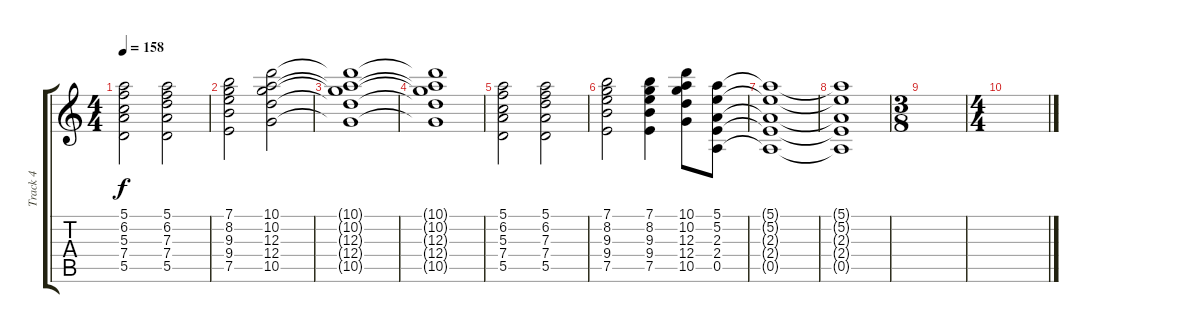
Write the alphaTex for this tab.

\track ("Track 4" "Track 4") {instrument electricguitarclean}
\staff {score tabs}
\tuning (E4 B3 G3 D3 A2 E2) {hide}
\ts (4 4)
\tempo 158
\clef g2
\ks c
(5.1 6.2 5.3 7.4 5.5).2{dy f} (5.1 6.2 7.3 7.4 5.5).2 |
(7.1 8.2 9.3 9.4 7.5).2 (10.1 10.2 12.3 12.4 10.5).2 |
(10.1{t} 10.2{t} 12.3{t} 12.4{t} 10.5{t}).1 |
(10.1{t} 10.2{t} 12.3{t} 12.4{t} 10.5{t}).1 |
(5.1 6.2 5.3 7.4 5.5).2 (5.1 6.2 7.3 7.4 5.5).2 |
(7.1 8.2 9.3 9.4 7.5).2 (7.1 8.2 9.3 9.4 7.5).4 (10.1 10.2 12.3 12.4 10.5).8 (5.1 5.2 2.3 2.4 0.5).8 |
(5.1{t} 5.2{t} 2.3{t} 2.4{t} 0.5{t}).1 |
(5.1{t} 5.2{t} 2.3{t} 2.4{t} 0.5{t}).1 |
\ts (3 8)
|
\ts (4 4)
